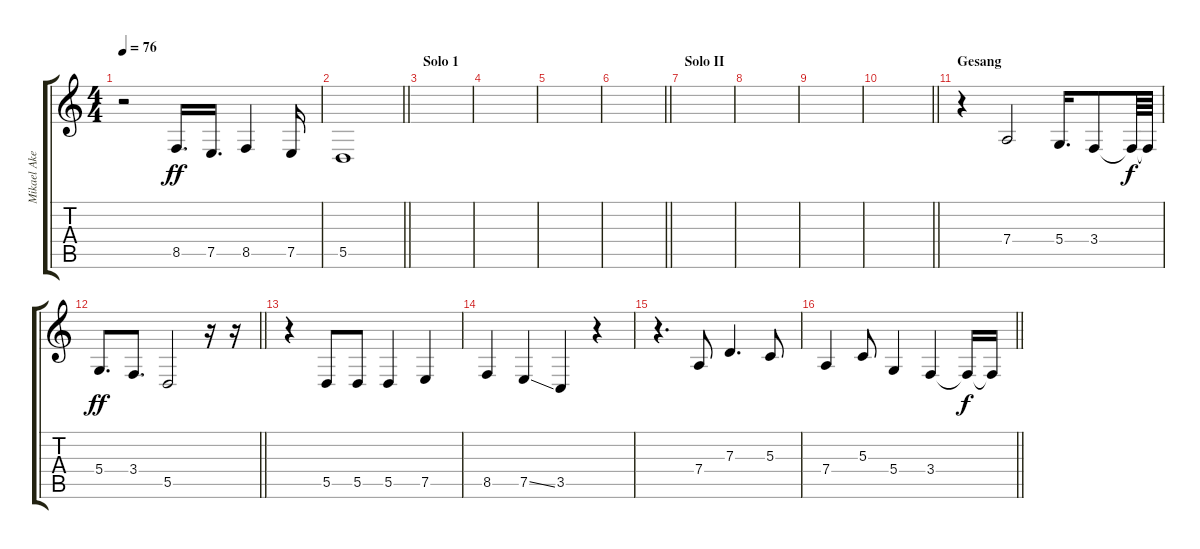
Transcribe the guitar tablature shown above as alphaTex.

\track ("Mikael Akerfeldt - Vocals" "Mikael Ake") {instrument recorder}
\staff {score tabs}
\tuning (E4 B3 G3 D3 A2 E2) {hide}
\ts (4 4)
\tempo 76
\clef g2
\ks c
r.2{dy ff} 8.5.16{d} 7.5.16{d} 8.5.4 7.5.16 |
\barLineRight lightlight
5.5.1 |
\section ("" "Solo 1")
|
|
|
\barLineRight lightlight
|
\section ("" "Solo II")
|
|
|
\barLineRight lightlight
|
\section ("" "Gesang")
r.4 7.4.2 5.4.16{d} 3.4.8 3.4{t}.64{dy f} 3.4{t}.64 |
\barLineRight lightlight
5.4.8{d dy ff} 3.4.8{d} 5.5.2 r.16 r.16 |
r.4 5.5.8 5.5.8 5.5.4 7.5.4 |
8.5.4 7.5{ss}.4 3.5.4 r.4 |
r.4{d} 7.4.8 7.3.4{d} 5.3.8 |
\barLineRight lightlight
7.4.4 5.3.8 5.4.4 3.4.4 3.4{t}.16{dy f} 3.4{t}.16
